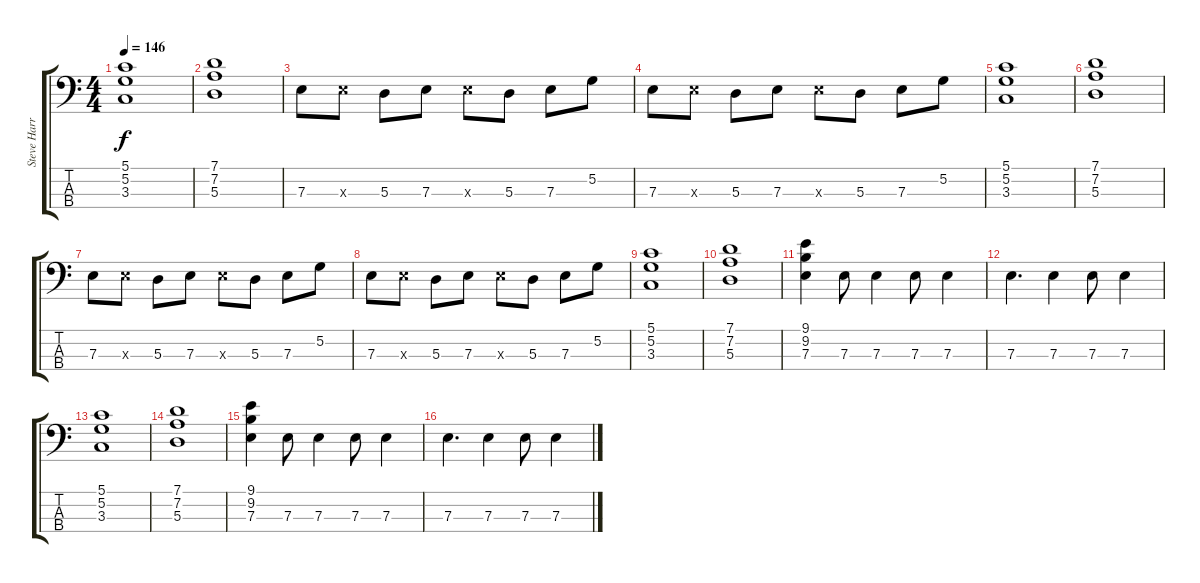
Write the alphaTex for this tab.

\track ("Steve Harris" "Steve Harr") {instrument electricbassfinger}
\staff {score tabs}
\tuning (G2 D2 A1 E1) {hide}
\ts (4 4)
\tempo 146
\clef f4
\ks c
(5.1 5.2 3.3).1{dy f} |
(7.1 7.2 5.3).1 |
7.3.8 7.3{x}.8 5.3.8 7.3.8 7.3{x}.8 5.3.8 7.3.8 5.2.8 |
7.3.8 7.3{x}.8 5.3.8 7.3.8 7.3{x}.8 5.3.8 7.3.8 5.2.8 |
(5.1 5.2 3.3).1 |
(7.1 7.2 5.3).1 |
7.3.8 7.3{x}.8 5.3.8 7.3.8 7.3{x}.8 5.3.8 7.3.8 5.2.8 |
7.3.8 7.3{x}.8 5.3.8 7.3.8 7.3{x}.8 5.3.8 7.3.8 5.2.8 |
(5.1 5.2 3.3).1 |
(7.1 7.2 5.3).1 |
(9.1 9.2 7.3).4 7.3.8 7.3.4 7.3.8 7.3.4 |
7.3.4{d} 7.3.4 7.3.8 7.3.4 |
(5.1 5.2 3.3).1 |
(7.1 7.2 5.3).1 |
(9.1 9.2 7.3).4 7.3.8 7.3.4 7.3.8 7.3.4 |
7.3.4{d} 7.3.4 7.3.8 7.3.4
